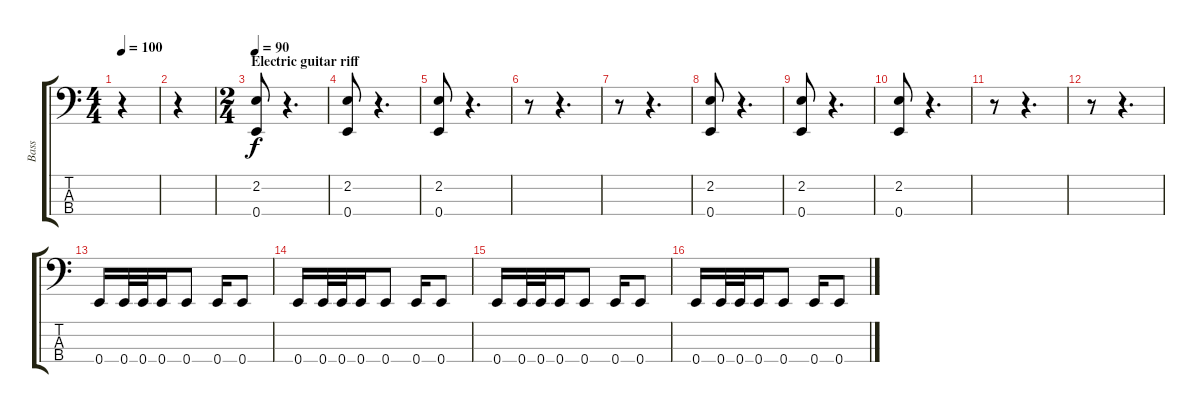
\track ("Bass" "Bass") {instrument electricbasspick}
\staff {score tabs}
\tuning (G2 D2 A1 E1) {hide}
\ts (4 4)
\tempo 100
\clef f4
\ks c
r.4{dy f} |
r.4 |
\ts (2 4)
\section ("" "Electric guitar riff")
\tempo 90
(2.2 0.4).8 r.4{d} |
(2.2 0.4).8 r.4{d} |
(2.2 0.4).8 r.4{d} |
r.8 r.4{d} |
r.8 r.4{d} |
(2.2 0.4).8 r.4{d} |
(2.2 0.4).8 r.4{d} |
(2.2 0.4).8 r.4{d} |
r.8 r.4{d} |
r.8 r.4{d} |
0.4.16 0.4.32 0.4.32 0.4.16 0.4.8 0.4.16 0.4.8 |
0.4.16 0.4.32 0.4.32 0.4.16 0.4.8 0.4.16 0.4.8 |
0.4.16 0.4.32 0.4.32 0.4.16 0.4.8 0.4.16 0.4.8 |
0.4.16 0.4.32 0.4.32 0.4.16 0.4.8 0.4.16 0.4.8
